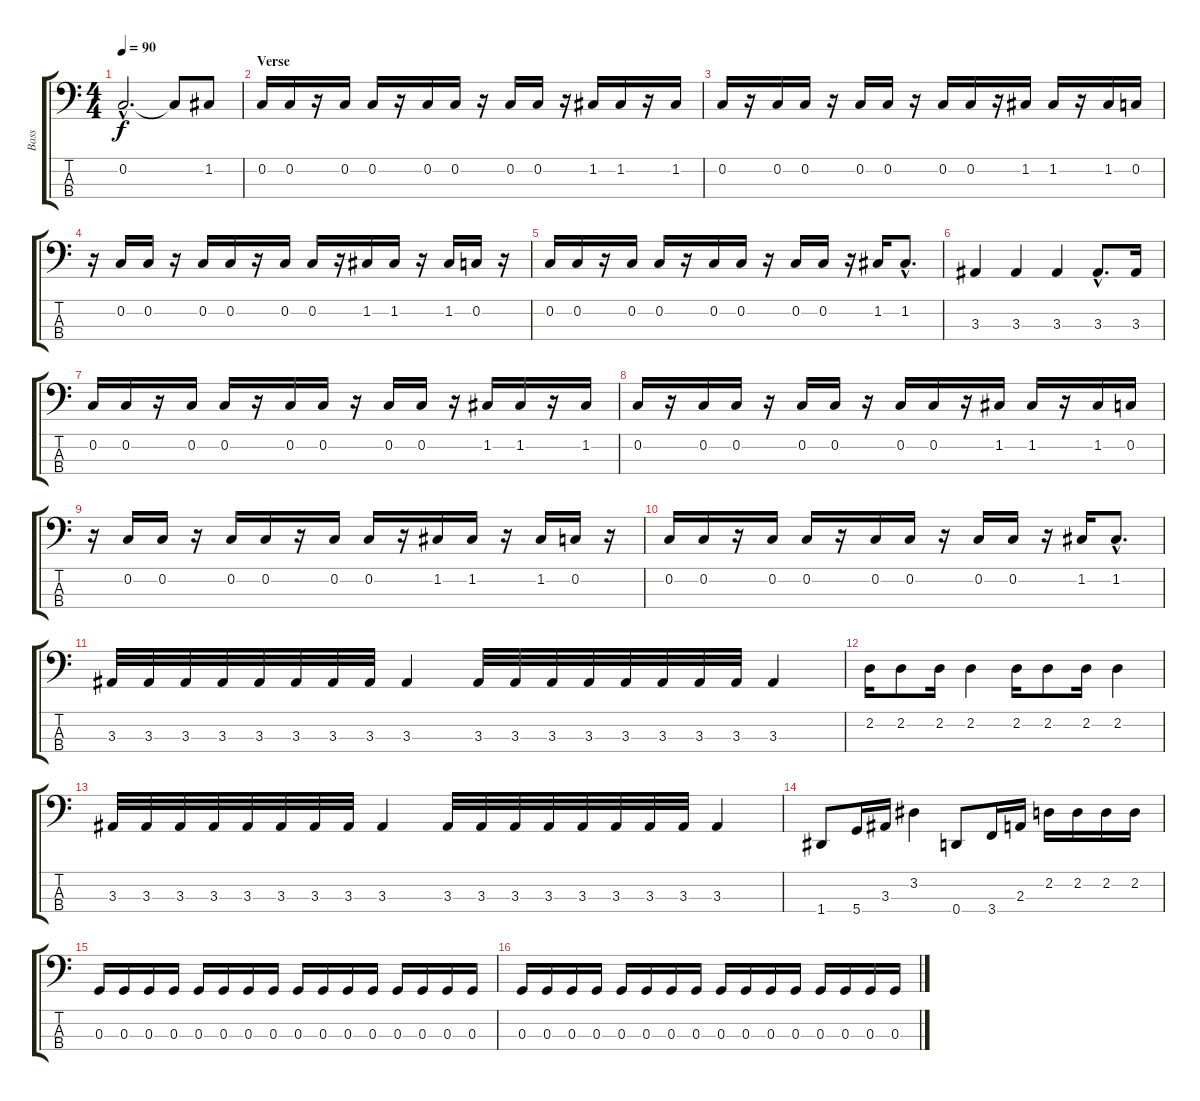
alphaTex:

\track ("Bass" "Bass") {instrument electricbasspick}
\staff {score tabs}
\tuning (F2 C2 G1 D1) {hide}
\ts (4 4)
\tempo 90
\clef f4
\ks c
0.2{hac}.2{d dy f} 0.2{t}.8 1.2.8 |
\section ("" "Verse")
0.2.16 0.2.16 r.16 0.2.16 0.2.16 r.16 0.2.16 0.2.16 r.16 0.2.16 0.2.16 r.16 1.2.16 1.2.16 r.16 1.2.16 |
0.2.16 r.16 0.2.16 0.2.16 r.16 0.2.16 0.2.16 r.16 0.2.16 0.2.16 r.16 1.2.16 1.2.16 r.16 1.2.16 0.2.16 |
r.16 0.2.16 0.2.16 r.16 0.2.16 0.2.16 r.16 0.2.16 0.2.16 r.16 1.2.16 1.2.16 r.16 1.2.16 0.2.16 r.16 |
0.2.16 0.2.16 r.16 0.2.16 0.2.16 r.16 0.2.16 0.2.16 r.16 0.2.16 0.2.16 r.16 1.2.16 1.2{hac}.8{d} |
3.3.4 3.3.4 3.3.4 3.3{hac}.8{d} 3.3.16 |
0.2.16 0.2.16 r.16 0.2.16 0.2.16 r.16 0.2.16 0.2.16 r.16 0.2.16 0.2.16 r.16 1.2.16 1.2.16 r.16 1.2.16 |
0.2.16 r.16 0.2.16 0.2.16 r.16 0.2.16 0.2.16 r.16 0.2.16 0.2.16 r.16 1.2.16 1.2.16 r.16 1.2.16 0.2.16 |
r.16 0.2.16 0.2.16 r.16 0.2.16 0.2.16 r.16 0.2.16 0.2.16 r.16 1.2.16 1.2.16 r.16 1.2.16 0.2.16 r.16 |
0.2.16 0.2.16 r.16 0.2.16 0.2.16 r.16 0.2.16 0.2.16 r.16 0.2.16 0.2.16 r.16 1.2.16 1.2{hac}.8{d} |
3.3.32 3.3.32 3.3.32 3.3.32 3.3.32 3.3.32 3.3.32 3.3.32 3.3.4 3.3.32 3.3.32 3.3.32 3.3.32 3.3.32 3.3.32 3.3.32 3.3.32 3.3.4 |
2.2.16 2.2.8 2.2.16 2.2.4 2.2.16 2.2.8 2.2.16 2.2.4 |
3.3.32 3.3.32 3.3.32 3.3.32 3.3.32 3.3.32 3.3.32 3.3.32 3.3.4 3.3.32 3.3.32 3.3.32 3.3.32 3.3.32 3.3.32 3.3.32 3.3.32 3.3.4 |
1.4.8 5.4.16 3.3.16 3.2.4 0.4.8 3.4.16 2.3.16 2.2.16 2.2.16 2.2.16 2.2.16 |
0.3.16 0.3.16 0.3.16 0.3.16 0.3.16 0.3.16 0.3.16 0.3.16 0.3.16 0.3.16 0.3.16 0.3.16 0.3.16 0.3.16 0.3.16 0.3.16 |
0.3.16 0.3.16 0.3.16 0.3.16 0.3.16 0.3.16 0.3.16 0.3.16 0.3.16 0.3.16 0.3.16 0.3.16 0.3.16 0.3.16 0.3.16 0.3.16
